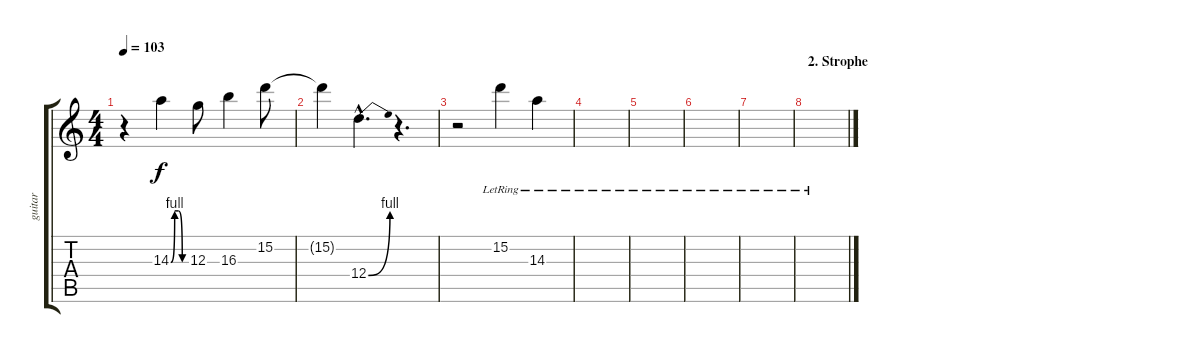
\track ("guitar" "guitar") {instrument electricguitarmuted}
\staff {score tabs}
\tuning (E4 B3 G3 D3 A2 E2) {hide}
\ts (4 4)
\tempo 103
\clef g2
\ks c
r.4{dy f} 14.3{be (custom 0 0 15 4 30 4 45 0 60 0)}.4 12.3.8 16.3.4 15.2.8 |
15.2{t}.4 12.4{be (bend 0 0 60 4) hac}.4{d} r.4{d} |
r.2 15.2{lr}.4 14.3{lr}.4 |
|
|
|
|
\section ("" "2. Strophe")
